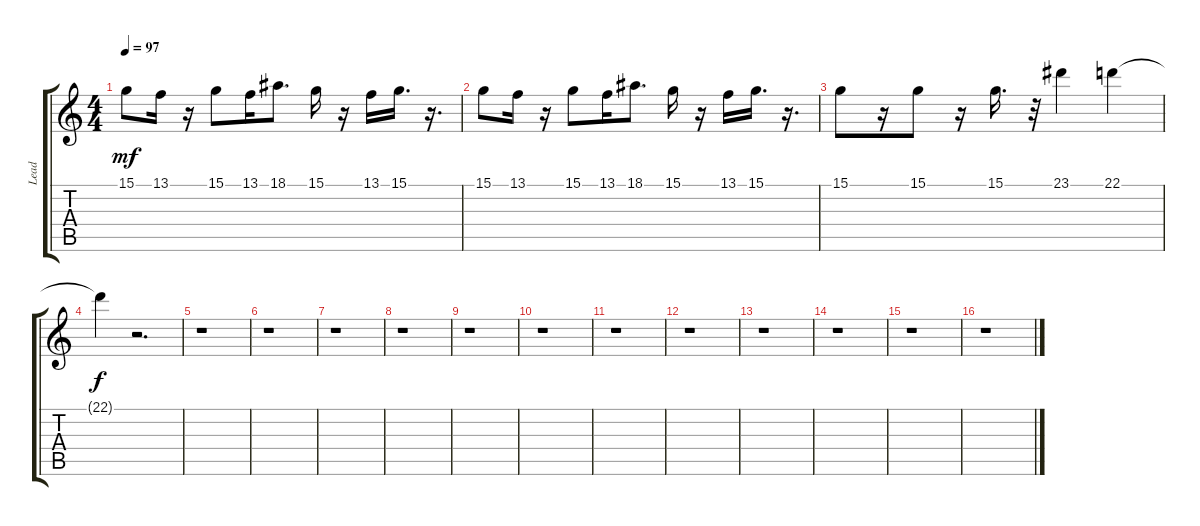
\track ("Lead" "Lead") {instrument ocarina}
\staff {score tabs}
\tuning (E4 B3 G3 D3 A2 E2) {hide}
\ts (4 4)
\tempo 97
\clef g2
\ks c
15.1.8{dy mf} 13.1.16 r.16 15.1.8 13.1.16 18.1.8{d} 15.1.16 r.16 13.1.16 15.1.16{d} r.16{d} |
15.1.8 13.1.16 r.16 15.1.8 13.1.16 18.1.8{d} 15.1.16 r.16 13.1.16 15.1.16{d} r.16{d} |
15.1.8 r.16 15.1.8 r.16 15.1.16{d} r.32 23.1.4 22.1.4 |
22.1{t}.4{dy f} r.2{d} |
r.1 |
r.1 |
r.1 |
r.1 |
r.1 |
r.1 |
r.1 |
r.1 |
r.1 |
r.1 |
r.1 |
r.1
